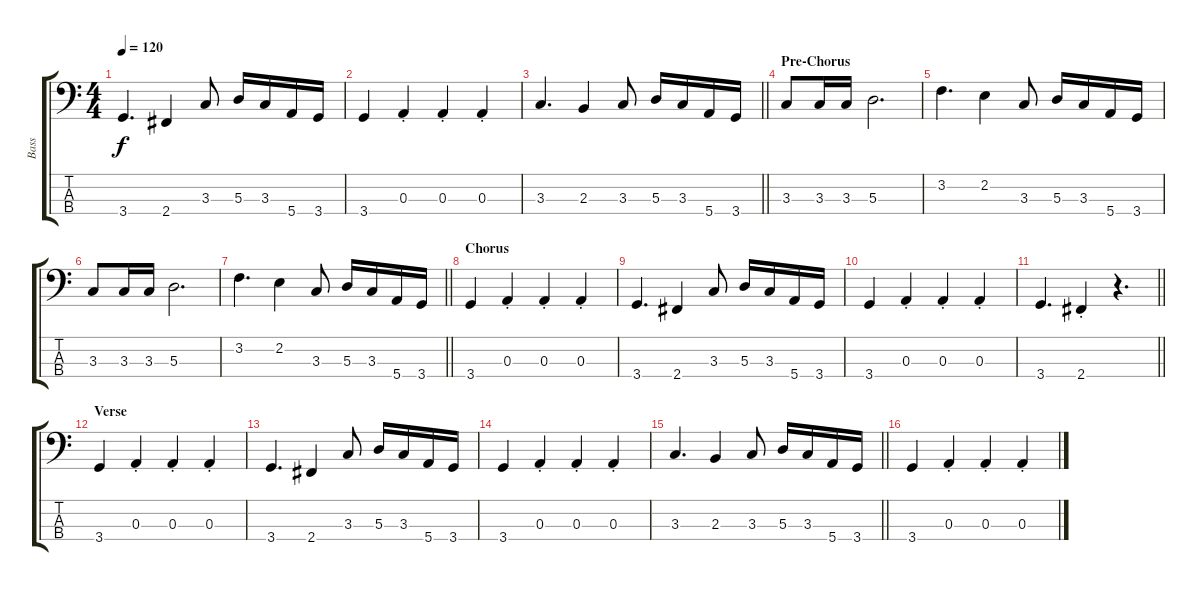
\track ("Bass" "Bass") {instrument electricbasspick}
\staff {score tabs}
\tuning (G2 D2 A1 E1) {hide}
\ts (4 4)
\tempo 120
\clef f4
\ks c
3.4.4{d dy f} 2.4.4 3.3.8 5.3.16 3.3.16 5.4.16 3.4.16 |
3.4.4 0.3{st}.4 0.3{st}.4 0.3{st}.4 |
\barLineRight lightlight
3.3.4{d} 2.3.4 3.3.8 5.3.16 3.3.16 5.4.16 3.4.16 |
\section ("" "Pre-Chorus")
3.3.8 3.3.16 3.3.16 5.3.2{d} |
3.2.4{d} 2.2.4 3.3.8 5.3.16 3.3.16 5.4.16 3.4.16 |
3.3.8 3.3.16 3.3.16 5.3.2{d} |
\barLineRight lightlight
3.2.4{d} 2.2.4 3.3.8 5.3.16 3.3.16 5.4.16 3.4.16 |
\section ("" "Chorus")
3.4.4 0.3{st}.4 0.3{st}.4 0.3{st}.4 |
3.4.4{d} 2.4.4 3.3.8 5.3.16 3.3.16 5.4.16 3.4.16 |
3.4.4 0.3{st}.4 0.3{st}.4 0.3{st}.4 |
\barLineRight lightlight
3.4.4{d} 2.4{st}.4 r.4{d} |
\section ("" "Verse")
3.4.4 0.3{st}.4 0.3{st}.4 0.3{st}.4 |
3.4.4{d} 2.4.4 3.3.8 5.3.16 3.3.16 5.4.16 3.4.16 |
3.4.4 0.3{st}.4 0.3{st}.4 0.3{st}.4 |
\barLineRight lightlight
3.3.4{d} 2.3.4 3.3.8 5.3.16 3.3.16 5.4.16 3.4.16 |
3.4.4 0.3{st}.4 0.3{st}.4 0.3{st}.4
